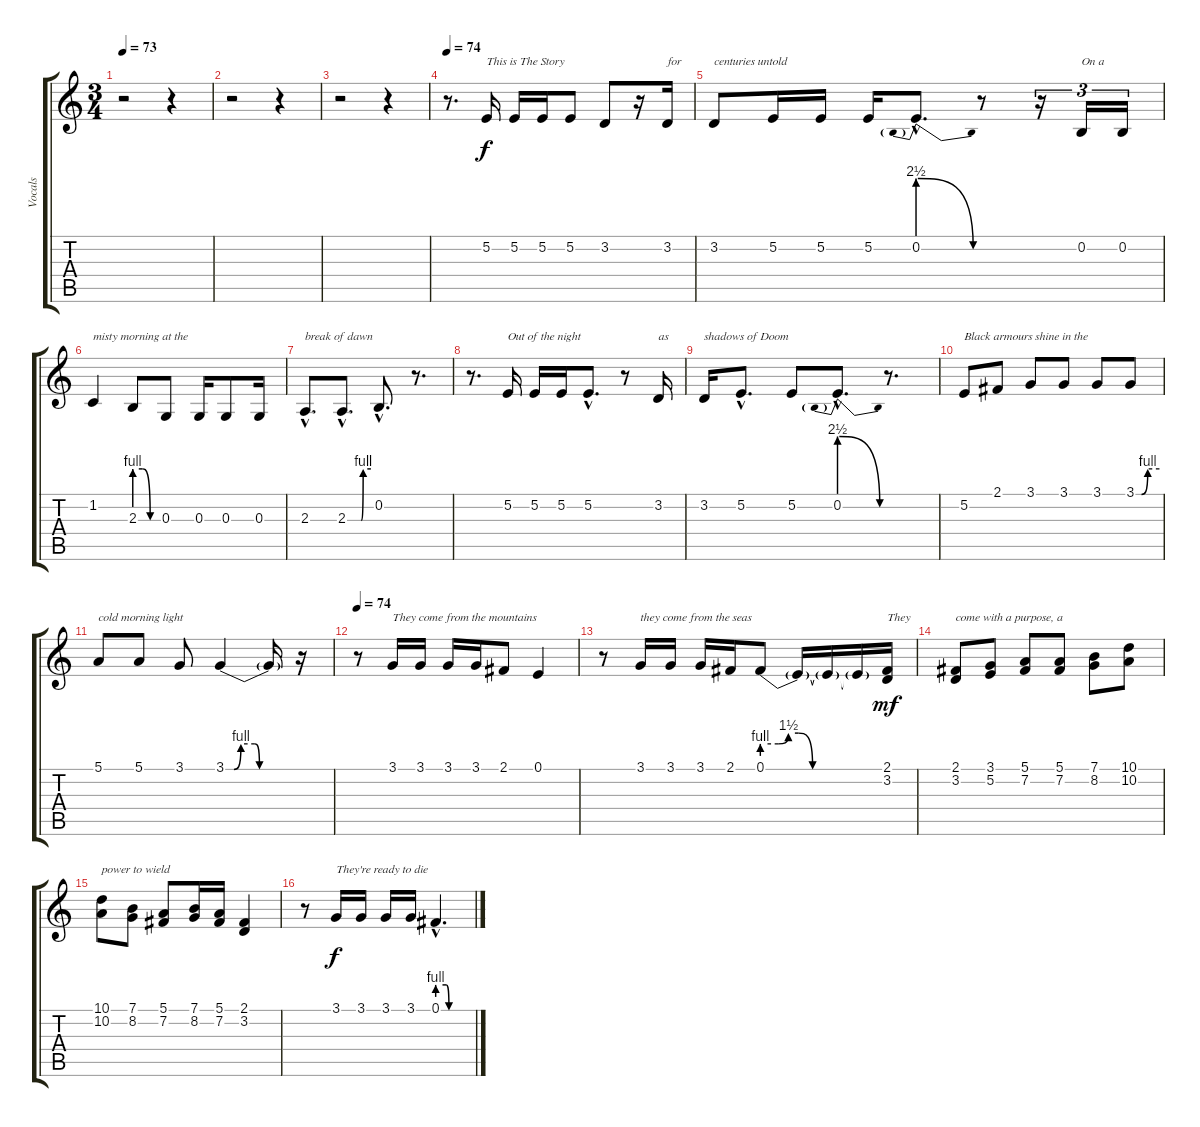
\track ("Vocals" "Vocals") {instrument lead2sawtooth}
\staff {score tabs}
\tuning (E4 B3 G3 D3 A2 E2) {hide}
\ts (3 4)
\tempo 73
\clef g2
\ks c
r.2{dy f} r.4 |
r.2 r.4 |
r.2 r.4 |
\tempo 74
r.8{d} 5.2.16{txt "This is The Story"} 5.2.16 5.2.16 5.2.8 3.2.8 r.16 3.2.16{txt "for"} |
3.2.8{txt "centuries untold "} 5.2.16 5.2.16 5.2.16 0.2{be (prebendrelease 0 10 60 0) hac}.8{d} r.8 r.16{tu (3 2)} 0.2.16{tu (3 2) txt "On a"} 0.2.16{tu (3 2)} |
1.2.4{txt "misty morning at the"} 2.3{be (custom 0 4 20 4 40 0 60 0)}.8 0.3.8 0.3.16 0.3.8 0.3.16 |
2.3{hac}.8{d txt "break of dawn "} 2.3{be (custom 0 0 35 0 40 4 60 4) hac}.8{d} 0.2{hac}.8{d} r.8{d} |
r.8{d} 5.2.16{txt "Out of the night "} 5.2.16 5.2.16 5.2{hac}.8{d} r.8 3.2.16{txt "as"} |
3.2.16{txt "shadows of Doom "} 5.2{hac}.8{d} 5.2.8 0.2{be (prebendrelease 0 10 60 0) hac}.8{d} r.8{d} |
5.2.8{txt "Black armours shine in the"} 2.1.8 3.1.8 3.1.8 3.1.8 3.1{be (custom 0 0 14 0 30 4 60 4)}.8 |
5.1.8{txt "cold morning light "} 5.1.8 3.1.8 3.1{be (custom 0 0 7 0 13 4 25 4 29 0 60 0)}.4 3.1{t}.16 r.16 |
\tempo 74
r.8 3.1.16{txt "They come from the mountains"} 3.1.16 3.1.16 3.1.16 2.1.8 0.1.4 |
r.8 3.1.16{txt "they come from the seas"} 3.1.16 3.1.16 2.1.16 0.1{be (custom 0 4 8 4 13 6 18 6 25 0 60 0)}.8 0.1{t}.16 0.1{t}.16 0.1{t}.16 (2.1 3.2).16{txt "They" dy mf} |
(2.1 3.2).8{txt "come with a purpose, a"} (3.1 5.2).8 (5.1 7.2).8 (5.1 7.2).8 (7.1 8.2).8 (10.1 10.2).8 |
(10.1 10.2).8{txt "power to wield "} (7.1 8.2).8 (5.1 7.2).8 (7.1 8.2).16 (5.1 7.2).16 (2.1 3.2).4 |
r.8 3.1.16{txt "They're ready to die" dy f} 3.1.16 3.1.16 3.1.16 0.1{be (custom 0 4 15 4 20 0 60 0) hac}.4{d}
